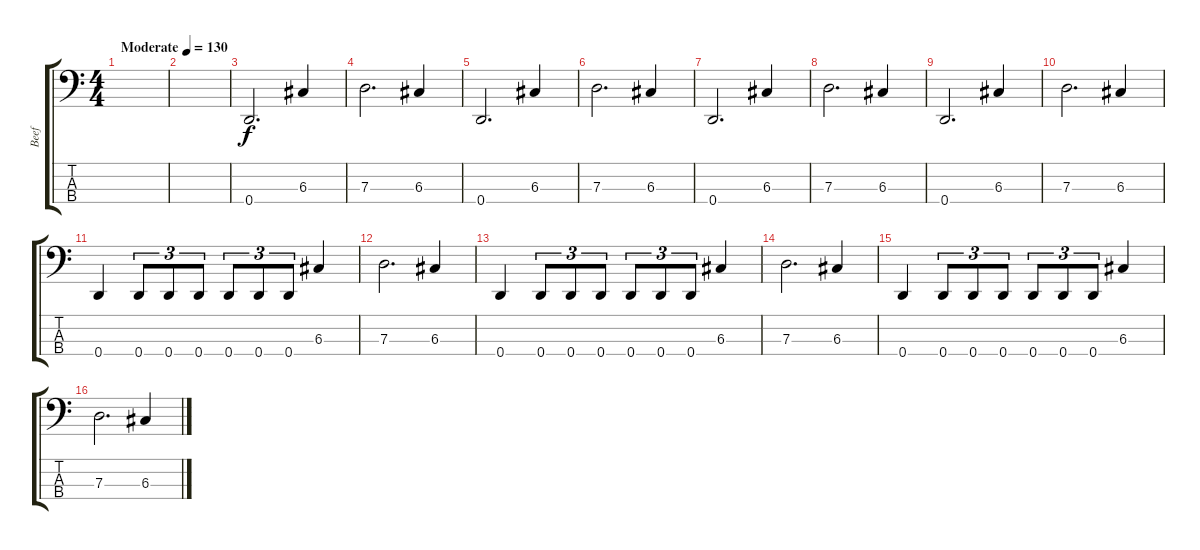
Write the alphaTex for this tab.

\track ("Beef " "Beef ") {instrument electricbasspick}
\staff {score tabs}
\tuning (F2 C2 G1 D1) {hide}
\ts (4 4)
\tempo (130 "Moderate")
\clef f4
\ks c
|
|
0.4.2{d} 6.3.4 |
7.3.2{d} 6.3.4 |
0.4.2{d} 6.3.4 |
7.3.2{d} 6.3.4 |
0.4.2{d} 6.3.4 |
7.3.2{d} 6.3.4 |
0.4.2{d} 6.3.4 |
7.3.2{d} 6.3.4 |
0.4.4 0.4.8{tu (3 2)} 0.4.8{tu (3 2)} 0.4.8{tu (3 2)} 0.4.8{tu (3 2)} 0.4.8{tu (3 2)} 0.4.8{tu (3 2)} 6.3.4 |
7.3.2{d} 6.3.4 |
0.4.4 0.4.8{tu (3 2)} 0.4.8{tu (3 2)} 0.4.8{tu (3 2)} 0.4.8{tu (3 2)} 0.4.8{tu (3 2)} 0.4.8{tu (3 2)} 6.3.4 |
7.3.2{d} 6.3.4 |
0.4.4 0.4.8{tu (3 2)} 0.4.8{tu (3 2)} 0.4.8{tu (3 2)} 0.4.8{tu (3 2)} 0.4.8{tu (3 2)} 0.4.8{tu (3 2)} 6.3.4 |
7.3.2{d} 6.3.4
